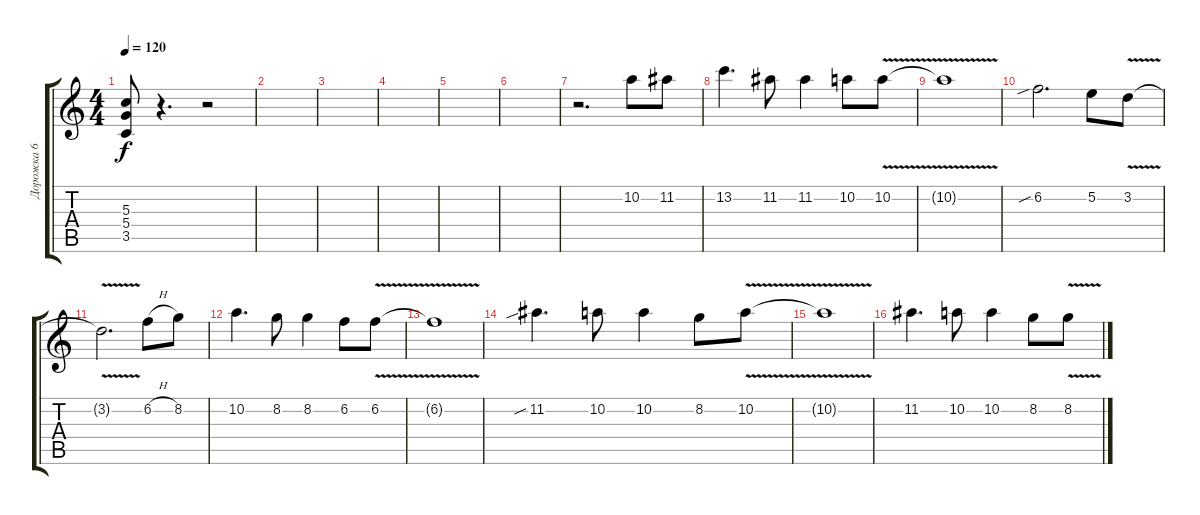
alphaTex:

\track ("Дорожка 6" "Дорожка 6") {instrument distortionguitar}
\staff {score tabs}
\tuning (E4 B3 G3 D3 A2 D2) {hide}
\ts (4 4)
\tempo 120
\clef g2
\ks c
(5.3{t} 5.4{t} 3.5{t}).8{dy f} r.4{d} r.2 |
|
|
|
|
|
r.2{d} 10.2.8 11.2.8 |
13.2.4{d} 11.2.8 11.2.4 10.2.8 10.2{v}.8 |
10.2{t}.1 |
6.2{sib}.2{d} 5.2.8 3.2{v}.8 |
3.2{t}.2{d} 6.2{h}.8 8.2.8 |
10.2.4{d} 8.2.8 8.2.4 6.2.8 6.2{v}.8 |
6.2{t}.1 |
11.2{sib}.4{d} 10.2.8 10.2.4 8.2.8 10.2{v}.8 |
10.2{t}.1 |
11.2.4{d} 10.2.8 10.2.4 8.2.8 8.2{v}.8
